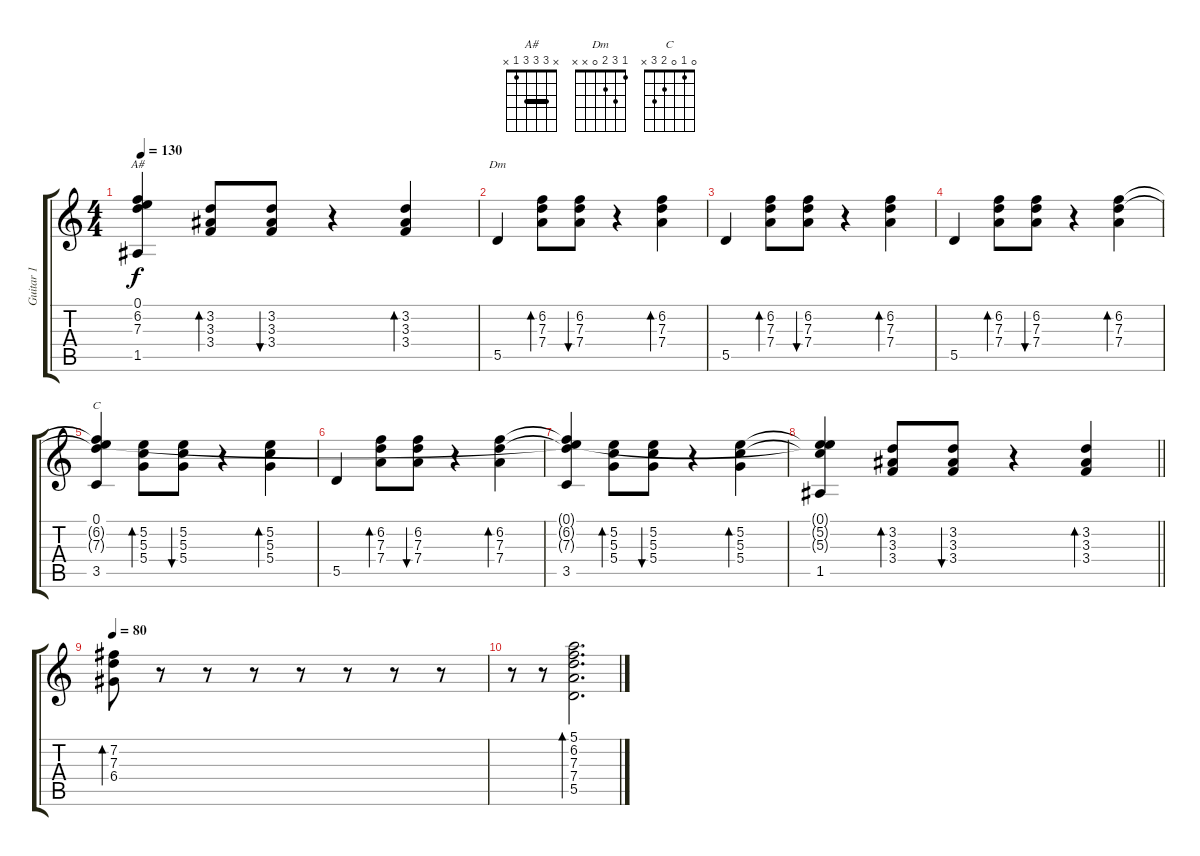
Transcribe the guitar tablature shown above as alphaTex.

\track ("Guitar 1" "Guitar 1") {instrument electricguitarclean}
\staff {score tabs}
\tuning (E4 B3 G3 D3 A2 E2) {hide}
\chord ("A#" x 3 3 3 1 x) {barre 3}
\chord ("Dm" 1 3 2 0 x x)
\chord ("C" 0 1 0 2 3 x)
\ts (4 4)
\tempo 130
\clef g2
\ks c
(0.1 6.2{t} 7.3{t} 1.5).4{ch "A#" dy f} (3.2 3.3 3.4).8{bd 120} (3.2 3.3 3.4).8{bu 120} r.4 (3.2 3.3 3.4).4{bd 120} |
5.5.4{ch "Dm"} (6.2 7.3 7.4).8{bd 240} (6.2 7.3 7.4).8{bu 240} r.4 (6.2 7.3 7.4).4{bd 120} |
5.5.4 (6.2 7.3 7.4).8{bd 240} (6.2 7.3 7.4).8{bu 240} r.4 (6.2 7.3 7.4).4{bd 120} |
5.5.4 (6.2 7.3 7.4).8{bd 240} (6.2 7.3 7.4).8{bu 240} r.4 (6.2 7.3 7.4).4{bd 120} |
(0.1 6.2{t} 7.3{t} 3.5).4{ch "C"} (5.2 5.3 5.4).8{bd 120} (5.2 5.3 5.4).8{bu 120} r.4 (5.2 5.3 5.4).4{bd 120} |
5.5.4 (6.2 7.3 7.4).8{bd 240} (6.2 7.3 7.4).8{bu 240} r.4 (6.2 7.3 7.4).4{bd 120} |
(0.1{t} 6.2{t} 7.3{t} 3.5).4 (5.2 5.3 5.4).8{bd 120} (5.2 5.3 5.4).8{bu 120} r.4 (5.2 5.3 5.4).4{bd 120} |
\barLineRight lightlight
(0.1{t} 5.2{t} 5.3{t} 1.5).4 (3.2 3.3 3.4).8{bd 120} (3.2 3.3 3.4).8{bu 120} r.4 (3.2 3.3 3.4).4{bd 120} |
\tempo 80
(7.2 7.3 6.4).8{bd 120} r.8 r.8 r.8 r.8 r.8 r.8 r.8 |
r.8{volume 13} r.8 (5.1 6.2 7.3 7.4 5.5).2{d bd 480}
